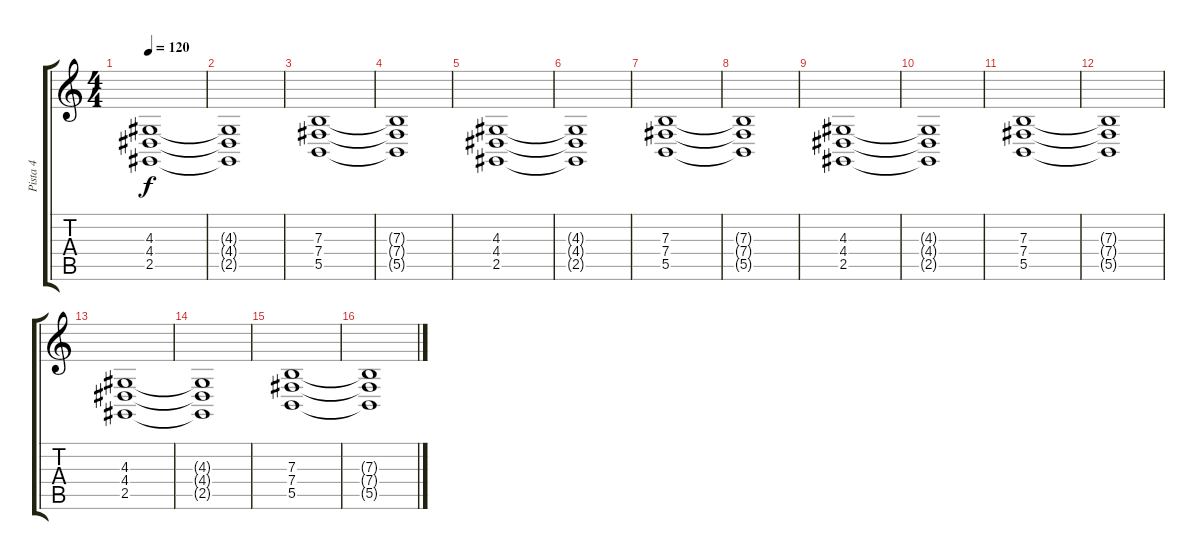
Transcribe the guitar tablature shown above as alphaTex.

\track ("Pista 4" "Pista 4") {instrument pad2warm}
\staff {score tabs}
\tuning (Db4 Ab3 E3 B2 Gb2 B1) {hide}
\ts (4 4)
\tempo 120
\clef g2
\ks c
(4.3 4.4 2.5).1{dy f} |
(4.3{t} 4.4{t} 2.5{t}).1 |
(7.3 7.4 5.5).1 |
(7.3{t} 7.4{t} 5.5{t}).1 |
(4.3 4.4 2.5).1 |
(4.3{t} 4.4{t} 2.5{t}).1 |
(7.3 7.4 5.5).1 |
(7.3{t} 7.4{t} 5.5{t}).1 |
(4.3 4.4 2.5).1 |
(4.3{t} 4.4{t} 2.5{t}).1 |
(7.3 7.4 5.5).1 |
(7.3{t} 7.4{t} 5.5{t}).1 |
(4.3 4.4 2.5).1 |
(4.3{t} 4.4{t} 2.5{t}).1 |
(7.3 7.4 5.5).1 |
(7.3{t} 7.4{t} 5.5{t}).1
